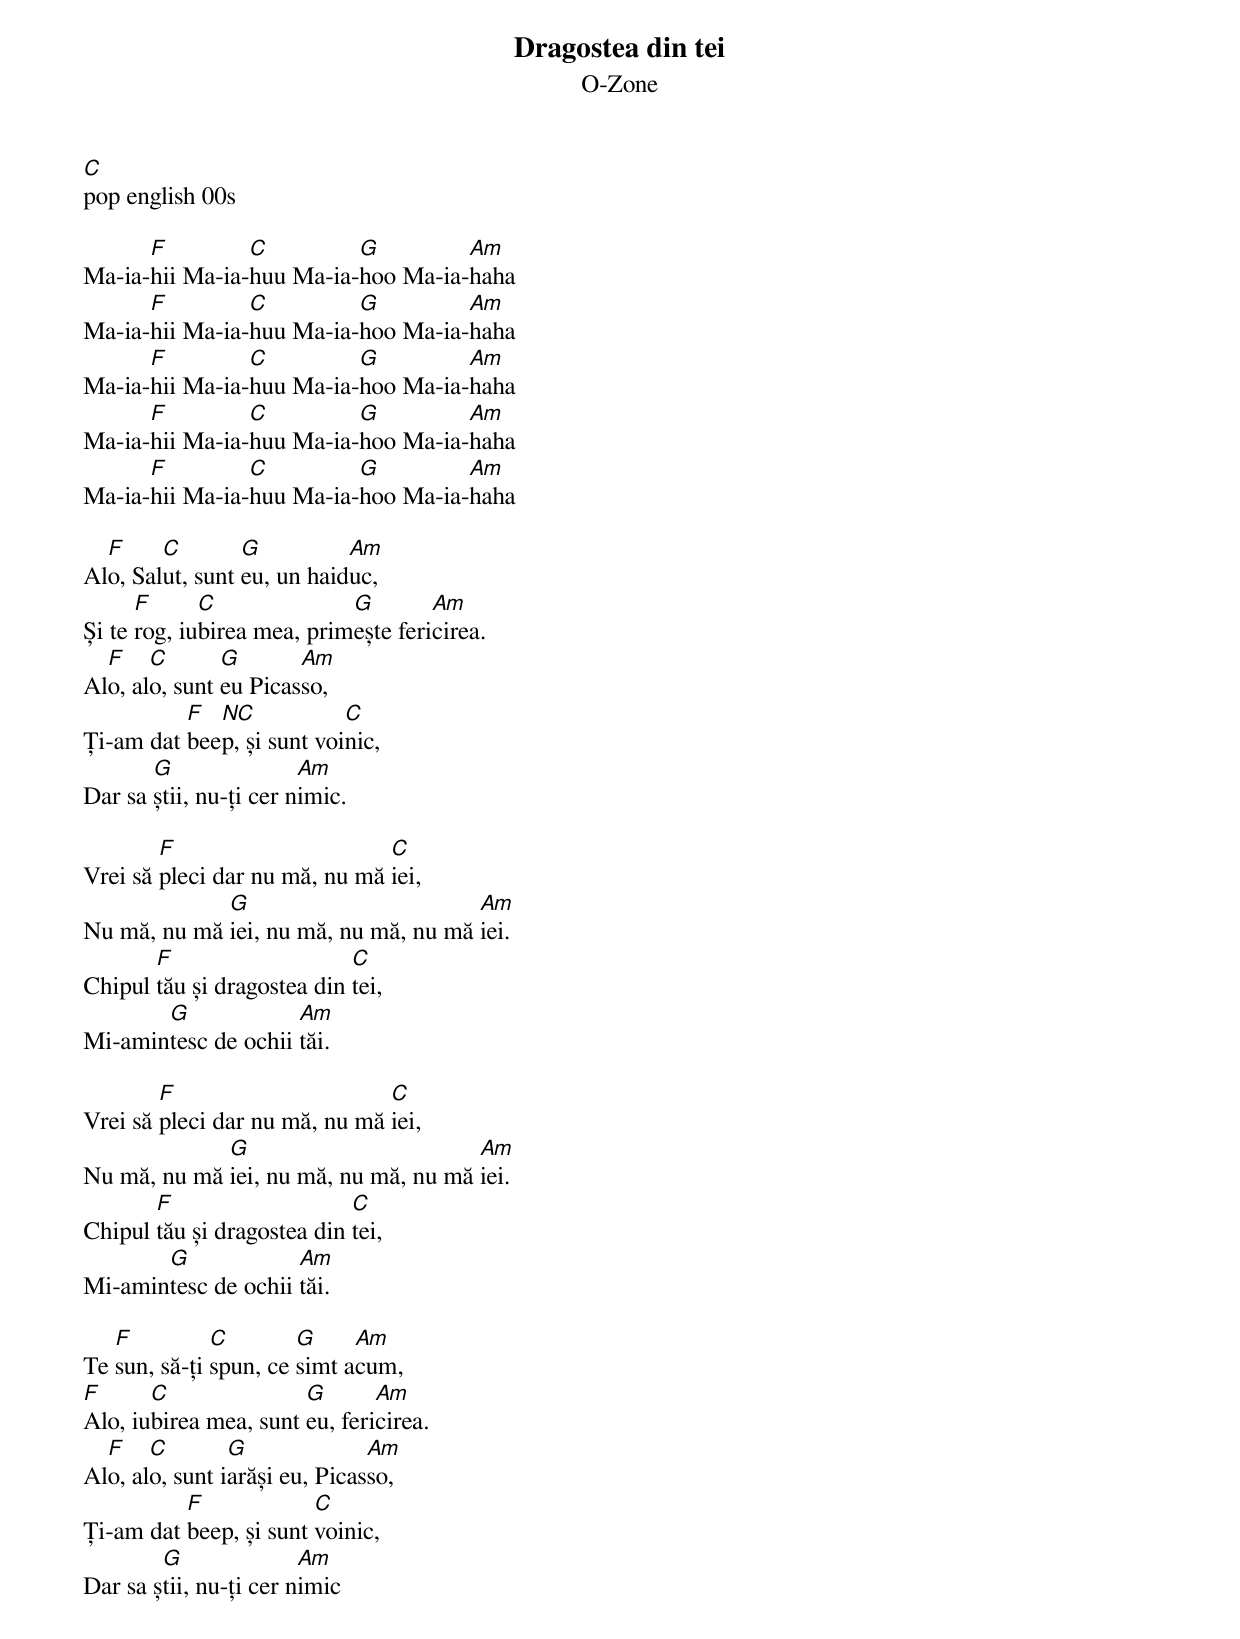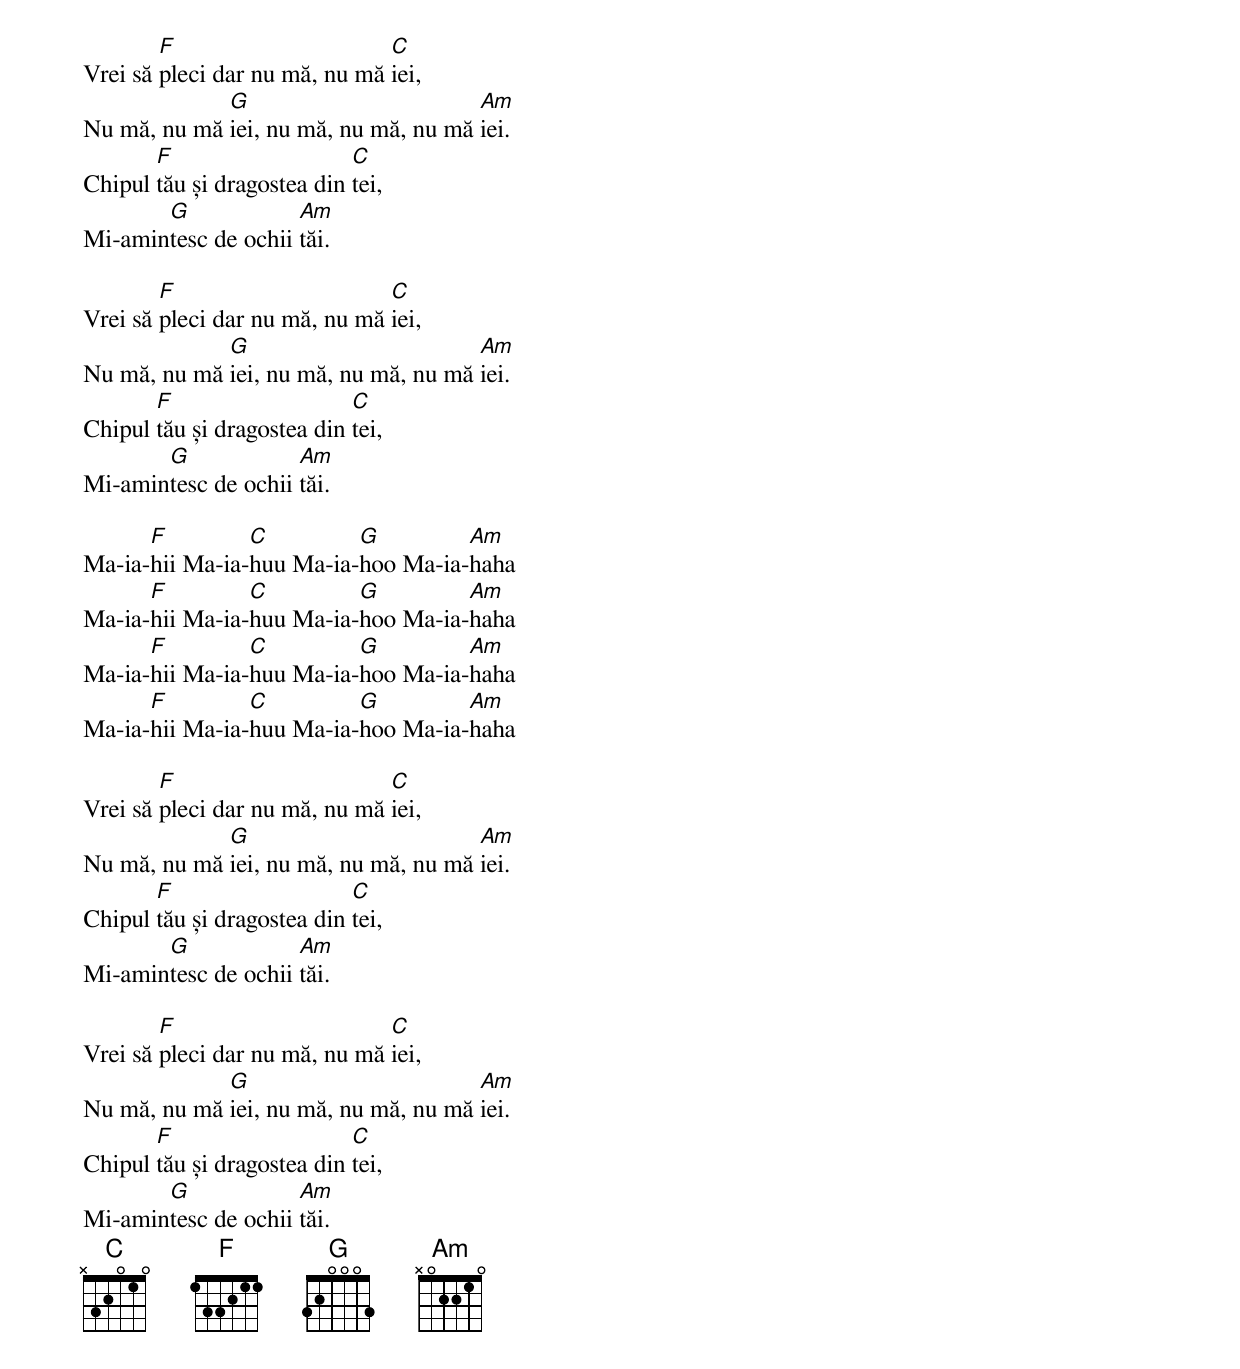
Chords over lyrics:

Dragostea din tei
O-Zone
C
pop english 00s

      F         C         G         Am
Ma-ia-hii Ma-ia-huu Ma-ia-hoo Ma-ia-haha
      F         C         G         Am
Ma-ia-hii Ma-ia-huu Ma-ia-hoo Ma-ia-haha
      F         C         G         Am
Ma-ia-hii Ma-ia-huu Ma-ia-hoo Ma-ia-haha
      F         C         G         Am
Ma-ia-hii Ma-ia-huu Ma-ia-hoo Ma-ia-haha
      F         C         G         Am
Ma-ia-hii Ma-ia-huu Ma-ia-hoo Ma-ia-haha

  F     C        G          Am
Alo, Salut, sunt eu, un haiduc,
      F      C              G        Am
Și te rog, iubirea mea, primește fericirea.
  F    C       G       Am
Alo, alo, sunt eu Picasso,
          F  (NC)          C
Ți-am dat beep, și sunt voinic,
       G                Am
Dar sa știi, nu-ți cer nimic.

        F                      C
Vrei să pleci dar nu mă, nu mă iei,
             G                        Am
Nu mă, nu mă iei, nu mă, nu mă, nu mă iei.
       F                    C
Chipul tău și dragostea din tei,
       G             Am
Mi-amintesc de ochii tăi.

        F                      C
Vrei să pleci dar nu mă, nu mă iei,
             G                        Am
Nu mă, nu mă iei, nu mă, nu mă, nu mă iei.
       F                    C
Chipul tău și dragostea din tei,
       G             Am
Mi-amintesc de ochii tăi.

   F          C        G     Am
Te sun, să-ți spun, ce simt acum,
F      C               G       Am
Alo, iubirea mea, sunt eu, fericirea.
  F    C        G              Am
Alo, alo, sunt iarăși eu, Picasso,
          F             C
Ți-am dat beep, și sunt voinic,
        G               Am
Dar sa știi, nu-ți cer nimic

        F                      C
Vrei să pleci dar nu mă, nu mă iei,
             G                        Am
Nu mă, nu mă iei, nu mă, nu mă, nu mă iei.
       F                    C
Chipul tău și dragostea din tei,
       G             Am
Mi-amintesc de ochii tăi.

        F                      C
Vrei să pleci dar nu mă, nu mă iei,
             G                        Am
Nu mă, nu mă iei, nu mă, nu mă, nu mă iei.
       F                    C
Chipul tău și dragostea din tei,
       G             Am
Mi-amintesc de ochii tăi.

      F         C         G         Am
Ma-ia-hii Ma-ia-huu Ma-ia-hoo Ma-ia-haha
      F         C         G         Am
Ma-ia-hii Ma-ia-huu Ma-ia-hoo Ma-ia-haha
      F         C         G         Am
Ma-ia-hii Ma-ia-huu Ma-ia-hoo Ma-ia-haha
      F         C         G         Am
Ma-ia-hii Ma-ia-huu Ma-ia-hoo Ma-ia-haha

        F                      C
Vrei să pleci dar nu mă, nu mă iei,
             G                        Am
Nu mă, nu mă iei, nu mă, nu mă, nu mă iei.
       F                    C
Chipul tău și dragostea din tei,
       G             Am
Mi-amintesc de ochii tăi.

        F                      C
Vrei să pleci dar nu mă, nu mă iei,
             G                        Am
Nu mă, nu mă iei, nu mă, nu mă, nu mă iei.
       F                    C
Chipul tău și dragostea din tei,
       G             Am
Mi-amintesc de ochii tăi.
